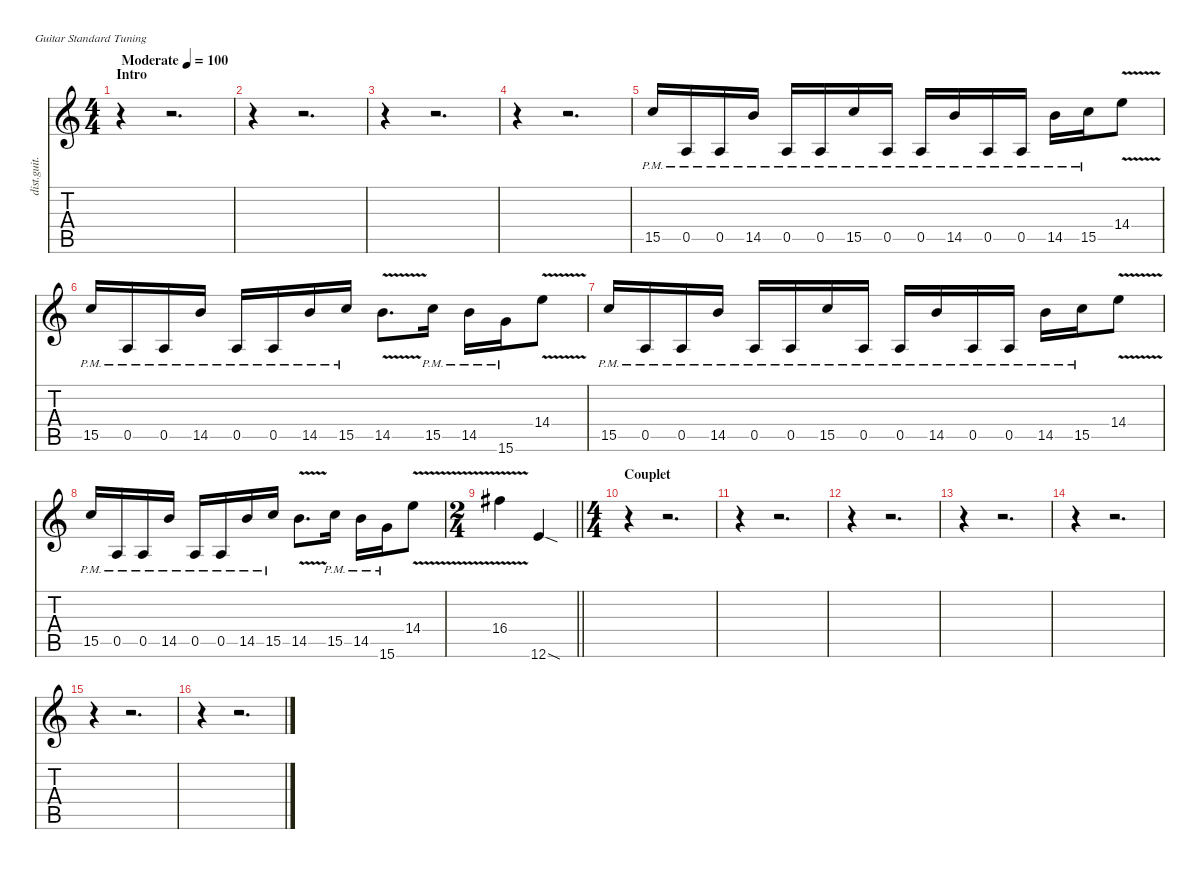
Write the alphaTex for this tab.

\defaultSystemsLayout 4
\hideDynamics
\bracketExtendMode nobrackets
\otherSystemsTrackNameOrientation horizontal
\track ("Reney" "dist.guit.") {instrument distortionguitar}
\staff {score tabs}
\tuning (E4 B3 G3 D3 A2 E2)
\ts (4 4)
\beaming (8 2 2 2 2)
\section ("" "Intro")
\tempo (100 "Moderate")
\clef g2
\ks c
r.4{dy f instrument distortionguitar} r.2{d} |
r.4 r.2{d} |
r.4 r.2{d} |
r.4 r.2{d} |
15.5{pm}.16 0.5{pm}.16 0.5{pm}.16 14.5{pm}.16 0.5{pm}.16 0.5{pm}.16 15.5{pm}.16 0.5{pm}.16 0.5{pm}.16 14.5{pm}.16 0.5{pm}.16 0.5{pm}.16 14.5{pm}.16 15.5{pm}.16 14.4{v}.8 |
15.5{pm}.16 0.5{pm}.16 0.5{pm}.16 14.5{pm}.16 0.5{pm}.16 0.5{pm}.16 14.5{pm}.16 15.5{pm}.16 14.5{v}.8{d} 15.5{pm}.16 14.5{pm}.16 15.6{pm}.16 14.4{v}.8 |
15.5{pm}.16 0.5{pm}.16 0.5{pm}.16 14.5{pm}.16 0.5{pm}.16 0.5{pm}.16 15.5{pm}.16 0.5{pm}.16 0.5{pm}.16 14.5{pm}.16 0.5{pm}.16 0.5{pm}.16 14.5{pm}.16 15.5{pm}.16 14.4{v}.8 |
15.5{pm}.16 0.5{pm}.16 0.5{pm}.16 14.5{pm}.16 0.5{pm}.16 0.5{pm}.16 14.5{pm}.16 15.5{pm}.16 14.5{v}.8{d} 15.5{pm}.16 14.5{pm}.16 15.6{pm}.16 14.4{v}.8 |
\ts (2 4)
\beaming (8 2 2 2 2)
\barLineRight lightlight
16.4{v acc #}.4 12.6{sod}.4 |
\ts (4 4)
\beaming (8 2 2 2 2)
\section ("" "Couplet")
r.4 r.2{d} |
r.4 r.2{d} |
r.4 r.2{d} |
r.4 r.2{d} |
r.4 r.2{d} |
r.4 r.2{d} |
r.4 r.2{d}
